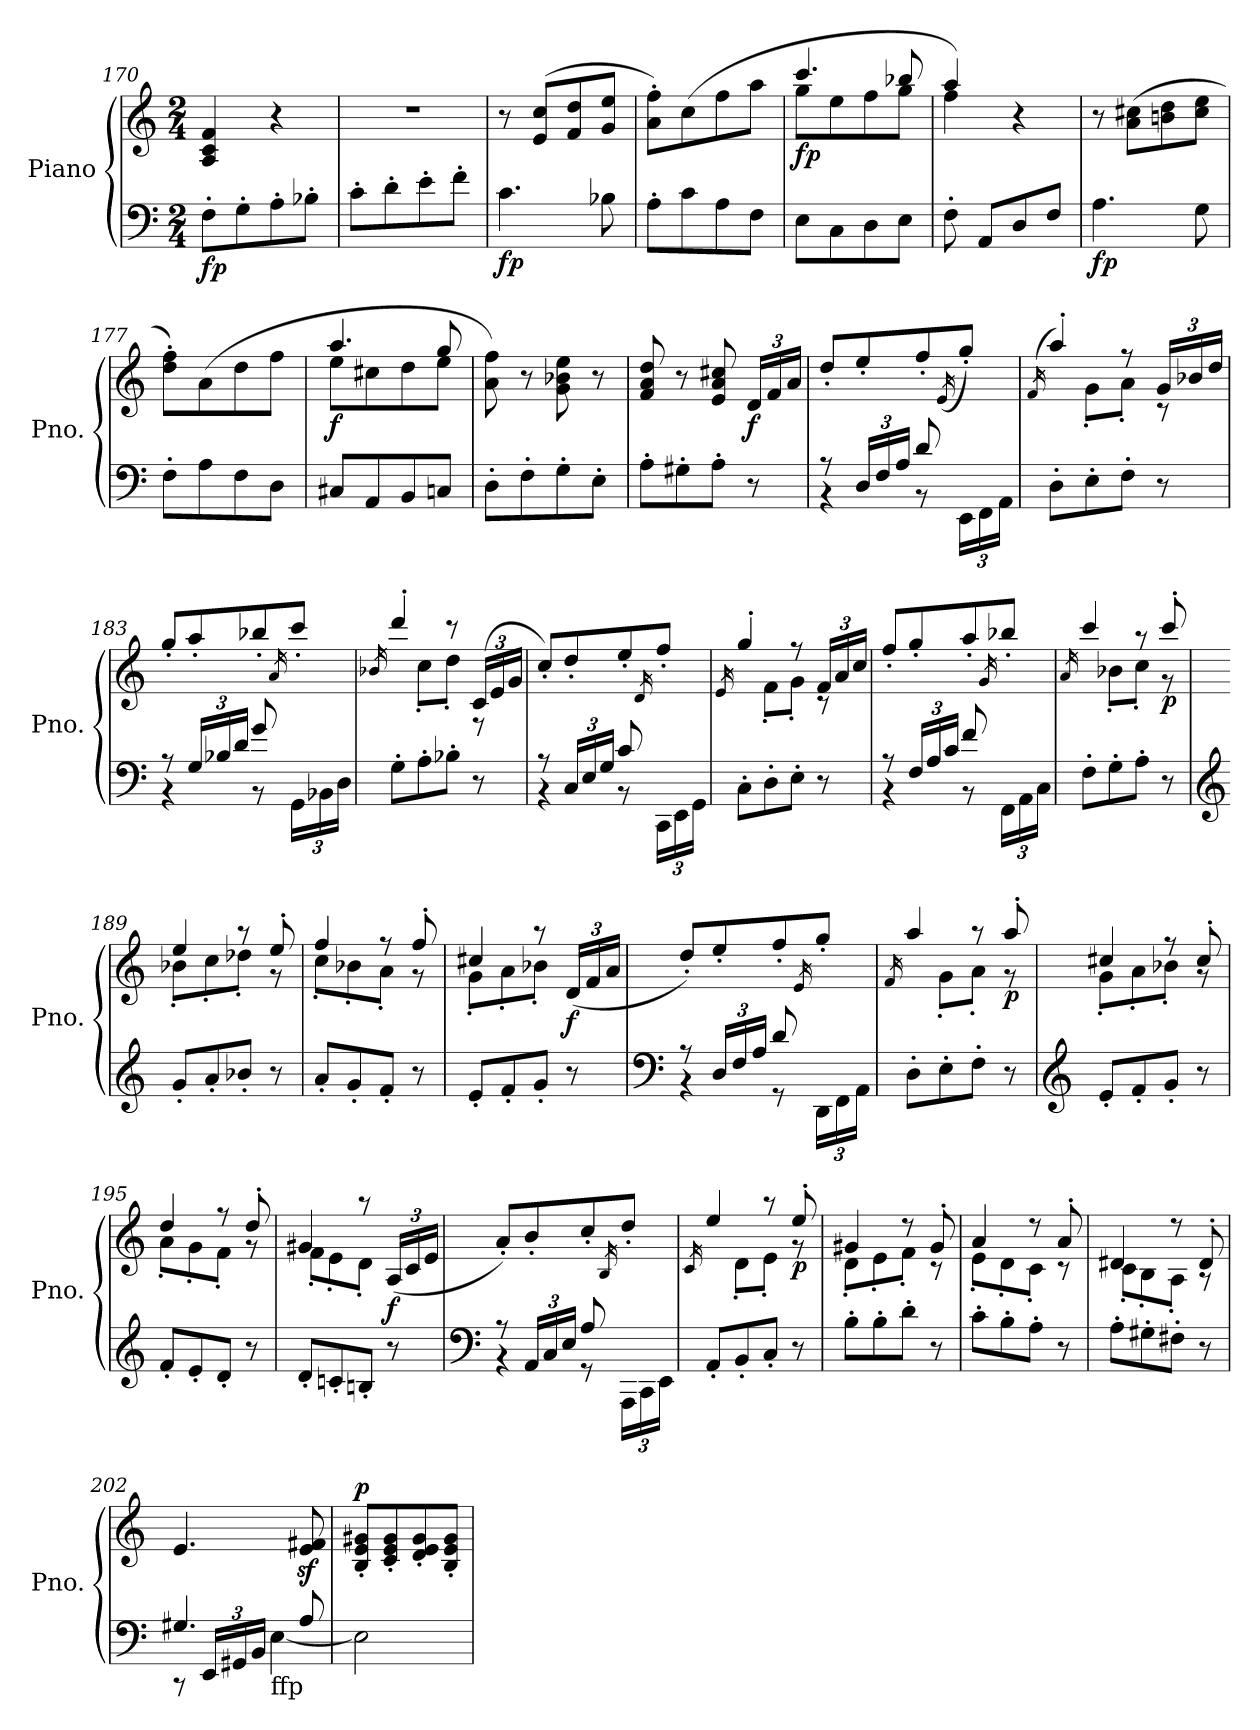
**kern	**kern	**dynam
*part1	*part1	*part1
*staff2	*staff1	*staff1/2
*I"Piano	*	*
*I'Pno.	*	*
*clefF4	*clefG2	*
*k[]	*k[]	*
*C:	*C:	*
*M2/4	*M2/4	*
=170	=170	=170
!	!	!LO:DY:b=2
8F'\L	4A/ 4c/ 4f/	fp
8G'\	.	.
8A'\	4r	.
8B-X'\J	.	.
=171	=171	=171
8c'\L	2r	.
8d'\	.	.
8e'\	.	.
8f'\J	.	.
=172	=172	=172
!	!	!LO:DY:b=2
4.c\	8r	fp
.	(<8e/ 8cc/L	.
.	8f/ 8dd/	.
8B-X\	8g/ 8ee/J	.
=173	=173	=173
8A'\L	8a\' 8ff\'L)	.
8c\	(>8cc\	.
8A\	8ff\	.
8F\J	8aa\J	.
=174	=174	=174
*	*^	*
!	!	!	!LO:DY:b
8E\L	4.ccc/	8gg\L	fp
8C\	.	8ee\	.
8D\	.	8ff\	.
8E\J	8bb-X/	8gg\J	.
=175	=175	=175	=175
8F'\	4aa/)	4ff\	.
8AA/L	.	.	.
8D/	4r	4ryy	.
8F/J	.	.	.
*	*v	*v	*
=176	=176	=176
!	!	!LO:DY:b=2
4.A\	8r	fp
.	(>8a\ 8cc#X\L	.
.	8bn\ 8dd\	.
8G\	8cc#\ 8ee\J	.
=177	=177	=177
8F'\L	8dd\' 8ff\'L)	.
8A\	(>8a\	.
8F\	8dd\	.
8D\J	8ff\J	.
=178	=178	=178
*	*^	*
!	!	!	!LO:DY:b
8C#X/L	4.aa/	8ee\L	f
8AA/	.	8cc#X\	.
8BB/	.	8dd\	.
8Cn/J	8gg/	8ee\J	.
*	*v	*v	*
=179	=179	=179
8D'\L	8a\ 8ff\)	.
8F'\	8r	.
8G'\	8g\ 8b-X\ 8ee\	.
8E'\J	8r	.
=180	=180	=180
8A'\L	8f/ 8a/ 8dd/	.
8G#X'\	8r	.
8A'\J	8e/ 8a/ 8cc#X/	.
*	*Xbrackettup	*
!	!	!LO:DY:b
8r	24d/LL	f
.	24f/	.
.	24a/JJ	.
=181	=181	=181
*^	*	*
8rA	4rBB	8dd'/L	.
*Xbrackettup	*	*	*
24D/LL	.	8ee'/	.
24F/	.	.	.
24A/JJ	.	.	.
8d/	8rBB	8ff'/	.
.	.	(<16qe/	.
8ryy	24EE\LL	8gg'/J)	.
.	24FF\	.	.
.	24AA\JJ	.	.
*v	*v	*	*
=182	=182	=182
.	(<16qf/	.
*	*^	*
8D'\L	4aa'/)	8ryy	.
8E'\	.	8g'\L	.
8F'\J	8rff	8a'\J	.
8r	24g/LL	8rc	.
.	24b-X/	.	.
.	24dd/JJ	.	.
*	*v	*v	*
=183	=183	=183
*^	*	*
8rA	4rBB	8gg'/L	.
24G/LL	.	8aa'/	.
24B-X/	.	.	.
24d/JJ	.	.	.
8g/	8rBB	8bb-X'/	.
.	.	16qa/	.
8ryy	24GG\LL	8ccc'/J	.
.	24BB-X\	.	.
.	24D\JJ	.	.
*v	*v	*	*
=184	=184	=184
.	16qb-X/	.
*	*^	*
8G'\L	4ddd'/	8ryy	.
8A'\	.	8cc'\L	.
8B-X'\J	8rccc	8dd'\J	.
8r	(>24c/LL	8rF	.
.	24e/	.	.
.	24g/JJ	.	.
*	*v	*v	*
=185	=185	=185
*^	*	*
8rA	4rBB	8cc'/L)	.
24C/LL	.	8dd'/	.
24E/	.	.	.
24G/JJ	.	.	.
8c/	8rBB	8ee'/	.
.	.	16qd/	.
8ryy	24CC\LL	8ff'/J	.
.	24EE\	.	.
.	24GG\JJ	.	.
*v	*v	*	*
=186	=186	=186
.	16qe/	.
*	*^	*
8C'\L	4gg'/	8ryy	.
8D'\	.	8f'\L	.
8E'\J	8rff	8g'\J	.
8r	24f/LL	8rc	.
.	24a/	.	.
.	24cc/JJ	.	.
*	*v	*v	*
=187	=187	=187
*^	*	*
8rA	4rBB	8ff'/L	.
24F/LL	.	8gg'/	.
24A/	.	.	.
24c/JJ	.	.	.
8f/	8rBB	8aa'/	.
.	.	16qg/	.
8ryy	24FF\LL	8bb-X'/J	.
.	24AA\	.	.
.	24C\JJ	.	.
*v	*v	*	*
=188	=188	=188
.	16qa/	.
*	*^	*
8F'\L	4ccc/	8ryy	.
8G'\	.	8b-X'\L	.
8A'\J	8raa	8cc'\J	.
!	!	!	!LO:DY:b
8r	8ccc'/	8rg	p
=189	=189	=189	=189
*clefG2	*	*	*
8g'/L	4ee/	8b-X'\L	.
8a'/	.	8cc'\	.
8b-X'/J	8raa	8dd-X'\J	.
8r	8ee'/	8rg	.
=190	=190	=190	=190
8a'/L	4ff/	8cc'\L	.
8g'/	.	8b-X'\	.
8f'/J	8rff	8a'\J	.
8r	8ff'/	8rg	.
=191	=191	=191	=191
8e'/L	4cc#X/	8g'\L	.
8f'/	.	8a'\	.
8g'/J	8raa	8b-X'\J	.
!	!	!	!LO:DY:b
8r	(<24d/LL	8ryy	f
.	24f/	.	.
.	24a/JJ	.	.
*	*v	*v	*
=192	=192	=192
*clefF4	*	*
*^	*	*
8rA	4rBB	8dd'/L)	.
24D/LL	.	8ee'/	.
24F/	.	.	.
24A/JJ	.	.	.
8d/	8rGG	8ff'/	.
.	.	16qe/	.
8ryy	24DD\LL	8gg'/J	.
.	24FF\	.	.
.	24AA\JJ	.	.
*v	*v	*	*
=193	=193	=193
.	16qf/	.
*	*^	*
8D'\L	4aa/	8ryy	.
8E'\	.	8g'\L	.
8F'\J	8raa	8a'\J	.
!	!	!	!LO:DY:b
8r	8aa'/	8rg	p
=194	=194	=194	=194
*clefG2	*	*	*
8e'/L	4cc#X/	8g'\L	.
8f'/	.	8a'\	.
8g'/J	8rff	8b-X'\J	.
8r	8cc#'/	8rg	.
=195	=195	=195	=195
8f'/L	4dd/	8a'\L	.
8e'/	.	8g'\	.
8d'/J	8rff	8f'\J	.
8r	8dd'/	8rg	.
=196	=196	=196	=196
8d'/L	4g#X/	8f'\L	.
8cn'/	.	8e'\	.
8Bn'/J	8raa	8d'\J	.
!	!	!	!LO:DY:b
8r	(<24A/LL	8ryy	f
.	24c/	.	.
.	24e/JJ	.	.
*	*v	*v	*
=197	=197	=197
*clefF4	*	*
*^	*	*
8rA	4rBB	8a'/L)	.
24AA/LL	.	8b'/	.
24C/	.	.	.
24E/JJ	.	.	.
8A/	8rGG	8cc'/	.
.	.	16qB/	.
8ryy	24AAA\LL	8dd'/J	.
.	24CC\	.	.
.	24EE\JJ	.	.
*v	*v	*	*
=198	=198	=198
.	16qc/	.
*	*^	*
8AA'/L	4ee/	8ryy	.
8BB'/	.	8d'\L	.
8C'/J	8raa	8e'\J	.
!	!	!	!LO:DY:b
8r	8ee'/	8rg	p
=199	=199	=199	=199
8B'\L	4g#X/	8d'\L	.
8B'\	.	8e'\	.
8d'\J	8rdd	8f'\J	.
8r	8g#'/	8rc	.
=200	=200	=200	=200
8c'\L	4a/	8e'\L	.
8B'\	.	8d'\	.
8A'\J	8rdd	8c'\J	.
8r	8a'/	8rc	.
=201	=201	=201	=201
8A'\L	4d#X/	8c'\L	.
8G#X'\	.	8B'\	.
8F#X'\J	8r	8A'\J	.
8r	8d#'/	8rA	.
*	*v	*v	*
=202	=202	=202
*^	*	*
4.G#X/	8r	4.e/	.
.	24EE/LL	.	.
.	24GG#X/	.	.
.	24BB/JJ	.	.
!	!LO:TX:b:t=ffp	!	!
.	[4E\	.	.
8A/	.	8e/z> 8f#X/z>	.
*v	*v	*	*
=203	=203	=203
!	!	!LO:DY:a
2E\]	8B/' 8e/' 8g#X/'L	p
.	8c/' 8e/' 8g#/'	.
.	8d/' 8e/' 8g#/'	.
.	8B/' 8e/' 8g#/'J	.
=	=	=
*-	*-	*-
